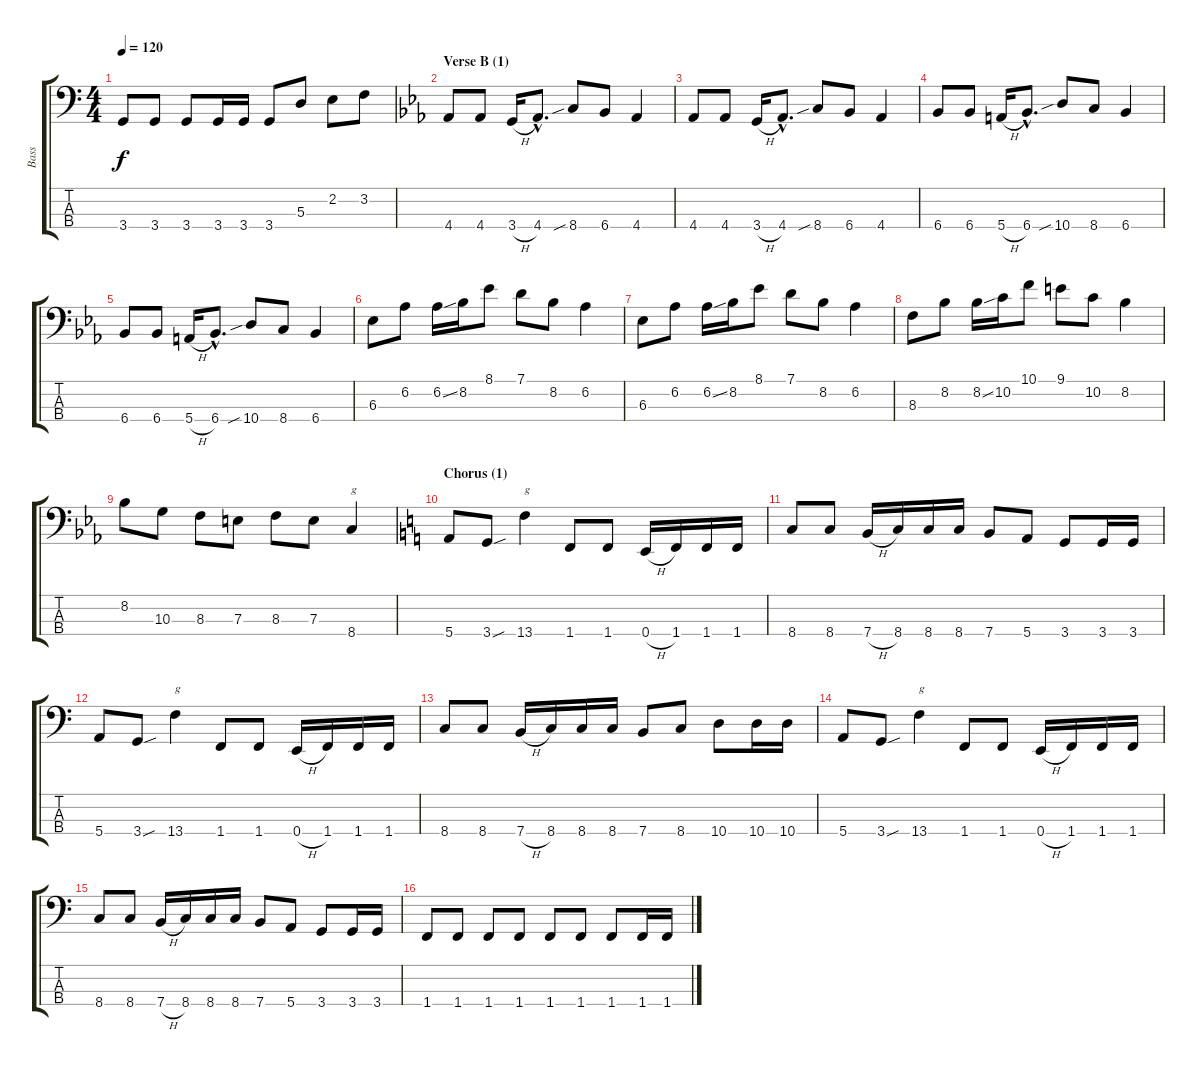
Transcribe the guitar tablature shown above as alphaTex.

\track ("Bass" "Bass") {instrument electricbasspick}
\staff {score tabs}
\tuning (G2 D2 A1 E1) {hide}
\ts (4 4)
\tempo 120
\clef f4
\ks c
3.4.8{dy f} 3.4.8 3.4.8 3.4.16 3.4.16 3.4.8 5.3.8 2.2.8 3.2.8 |
\section ("" "Verse B (1)")
\ks eb
4.4.8 4.4.8 3.4{h}.16 4.4{hac}.8{d} 8.4{sib}.8 6.4.8 4.4.4 |
4.4.8 4.4.8 3.4{h}.16 4.4{hac}.8{d} 8.4{sib}.8 6.4.8 4.4.4 |
6.4.8 6.4.8 5.4{h}.16 6.4{hac}.8{d} 10.4{sib}.8 8.4.8 6.4.4 |
6.4.8 6.4.8 5.4{h}.16 6.4{hac}.8{d} 10.4{sib}.8 8.4.8 6.4.4 |
6.3.8 6.2.8 6.2{ss}.16 8.2.16 8.1.8 7.1.8 8.2.8 6.2.4 |
6.3.8 6.2.8 6.2{ss}.16 8.2.16 8.1.8 7.1.8 8.2.8 6.2.4 |
8.3.8 8.2.8 8.2{ss}.16 10.2.16 10.1.8 9.1.8 10.2.8 8.2.4 |
8.2.8 10.3.8 8.3.8 7.3.8 8.3.8 7.3.8 8.4.4{txt "g"} |
\section ("" "Chorus (1)")
\ks c
5.4.8 3.4{sou}.8 13.4.4{txt "g"} 1.4.8 1.4.8 0.4{h}.16 1.4.16 1.4.16 1.4.16 |
8.4.8 8.4.8 7.4{h}.16 8.4.16 8.4.16 8.4.16 7.4.8 5.4.8 3.4.8 3.4.16 3.4.16 |
5.4.8 3.4{sou}.8 13.4.4{txt "g"} 1.4.8 1.4.8 0.4{h}.16 1.4.16 1.4.16 1.4.16 |
8.4.8 8.4.8 7.4{h}.16 8.4.16 8.4.16 8.4.16 7.4.8 8.4.8 10.4.8 10.4.16 10.4.16 |
5.4.8 3.4{sou}.8 13.4.4{txt "g"} 1.4.8 1.4.8 0.4{h}.16 1.4.16 1.4.16 1.4.16 |
8.4.8 8.4.8 7.4{h}.16 8.4.16 8.4.16 8.4.16 7.4.8 5.4.8 3.4.8 3.4.16 3.4.16 |
1.4.8 1.4.8 1.4.8 1.4.8 1.4.8 1.4.8 1.4.8 1.4.16 1.4.16
